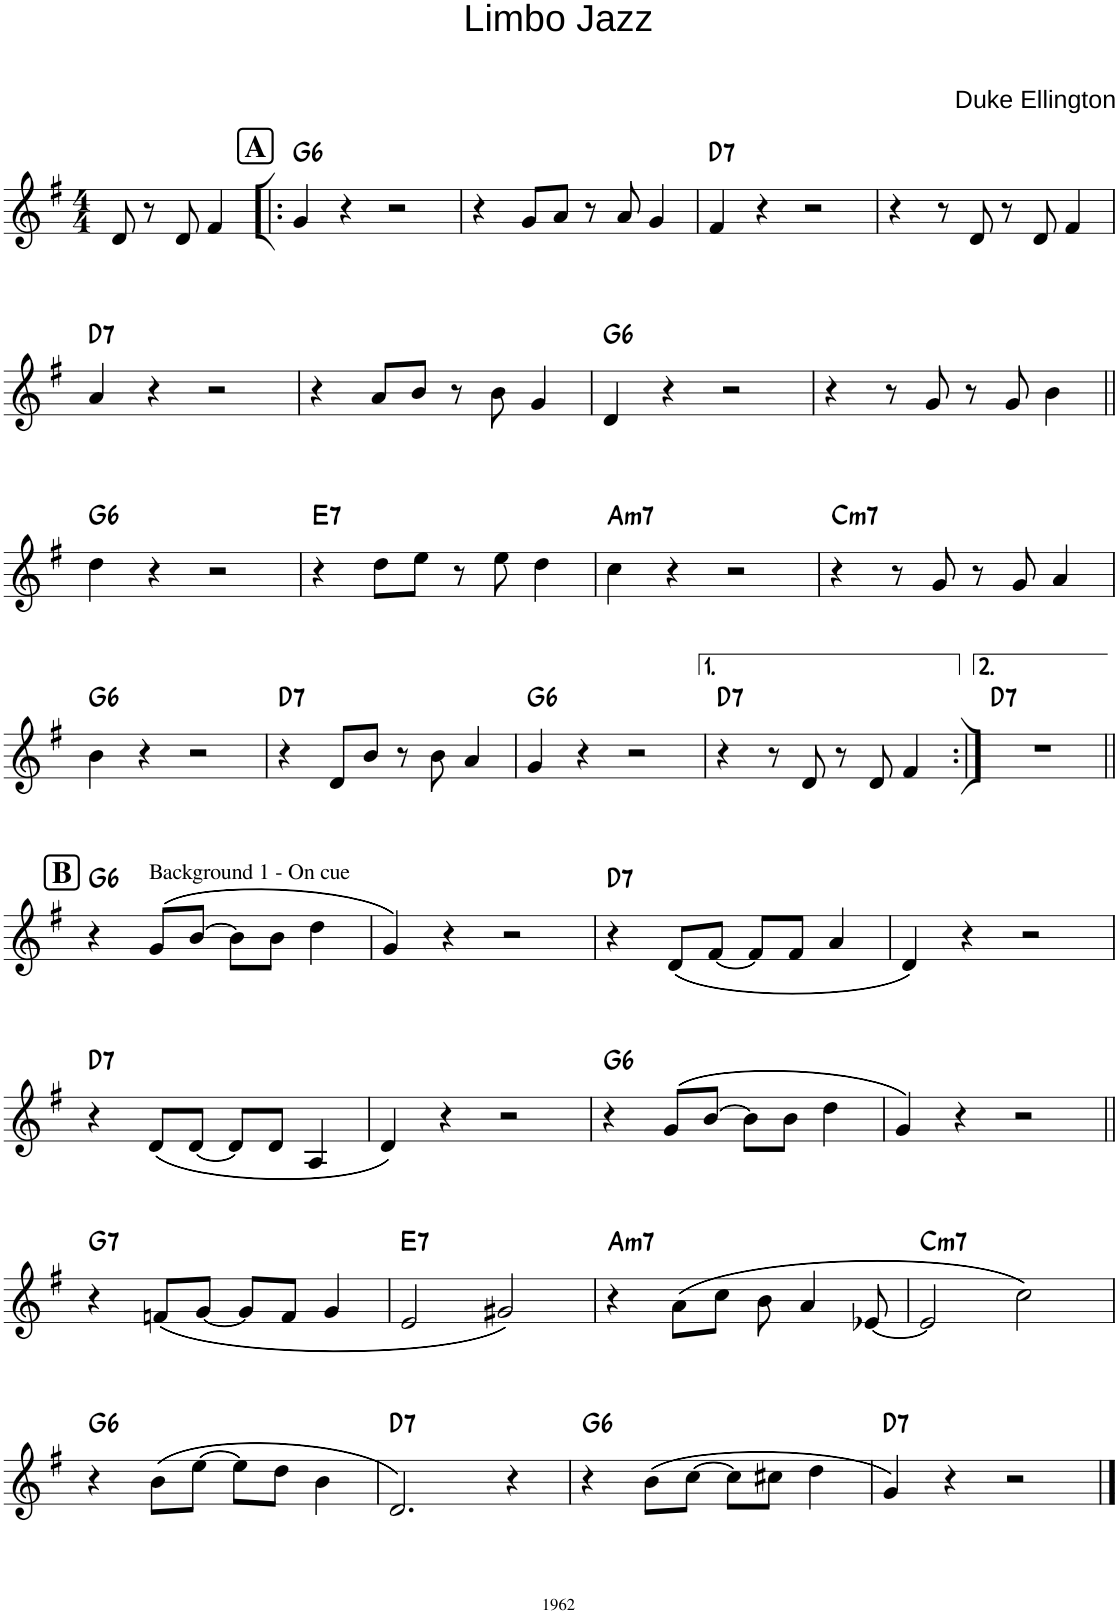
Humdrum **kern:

**kern	**harte
*part1	*part1
*staff1	*
*I"Piano	*
*I'Pno.	*
*clefG2	*
*k[f#]	*
*M4/4	*
=1	=1
8d/	.
8r	.
8d/	.
4f#/	.
!!LO:REH:place=s1:a:B:rj:fs=14:t=A
=2!|:	=2!|:
!	!LO:H:kt=6
4g/	G:maj6
4r	.
2r	.
=3	=3
4r	.
8g/L	.
8a/J	.
8r	.
8a/	.
4g/	.
=4	=4
!	!LO:H:kt=7
4f#/	D:7
4r	.
2r	.
=5	=5
4r	.
8r	.
8d/	.
8r	.
8d/	.
4f#/	.
!!LO:LB:g=z
=6	=6
!	!LO:H:kt=7
4a/	D:7
4r	.
2r	.
=7	=7
4r	.
8a/L	.
8b/J	.
8r	.
8b\	.
4g/	.
=8	=8
!	!LO:H:kt=6
4d/	G:maj6
4r	.
2r	.
=9	=9
4r	.
8r	.
8g/	.
8r	.
8g/	.
4b\	.
!!LO:LB:g=z
=10||	=10||
!	!LO:H:kt=6
4dd\	G:maj6
4r	.
2r	.
=11	=11
!	!LO:H:kt=7
4r	E:7
8dd\L	.
8ee\J	.
8r	.
8ee\	.
4dd\	.
=12	=12
!	!LO:H:kt=m7
4cc\	A:min7
4r	.
2r	.
=13	=13
!	!LO:H:kt=m7
4r	C:min7
8r	.
8g/	.
8r	.
8g/	.
4a/	.
!!LO:LB:g=z
=14	=14
!	!LO:H:kt=6
4b\	G:maj6
4r	.
2r	.
=15	=15
!	!LO:H:kt=7
4r	D:7
8d/L	.
8b/J	.
8r	.
8b\	.
4a/	.
=16	=16
!	!LO:H:kt=6
4g/	G:maj6
4r	.
2r	.
=17	=17
!	!LO:H:kt=7
4r	D:7
8r	.
8d/	.
8r	.
8d/	.
4f#/	.
=18:|!	=18:|!
!	!LO:H:kt=7
1r	D:7
!!LO:LB:g=z
!!LO:REH:place=s1:a:B:rj:fs=14:t=B
=19||	=19||
!	!LO:H:kt=6
4r	G:maj6
!LO:TX:a:t=Background 1 - On cue	!
(8g/L	.
[8b/J	.
8b\L]	.
8b\J	.
4dd\	.
=20	=20
4g/)	.
4r	.
2r	.
=21	=21
!	!LO:H:kt=7
4r	D:7
(8d/L	.
[8f#/J	.
8f#/L]	.
8f#/J	.
4a/	.
=22	=22
4d/)	.
4r	.
2r	.
!!LO:LB:g=z
=23	=23
!	!LO:H:kt=7
4r	D:7
(8d/L	.
[8d/J	.
8d/L]	.
8d/J	.
4A/	.
=24	=24
4d/)	.
4r	.
2r	.
=25	=25
!	!LO:H:kt=6
4r	G:maj6
(8g/L	.
[8b/J	.
8b\L]	.
8b\J	.
4dd\	.
=26	=26
4g/)	.
4r	.
2r	.
!!LO:LB:g=z
=27||	=27||
!	!LO:H:kt=7
4r	G:7
(<8fn/L	.
[8g/J	.
8g/L]	.
8f/J	.
4g/	.
=28	=28
!	!LO:H:kt=7
2e/	E:7
2g#X/)	.
=29	=29
!	!LO:H:kt=m7
4r	A:min7
(8a\L	.
8cc\J	.
8b\	.
4a/	.
[8e-X/	.
=30	=30
!	!LO:H:kt=m7
2e-/]	C:min7
2cc\)	.
!!LO:LB:g=z
=31	=31
!	!LO:H:kt=6
4r	G:maj6
(8b\L	.
[8ee\J	.
8ee\L]	.
8dd\J	.
4b\	.
=32	=32
!	!LO:H:kt=7
2.d/)	D:7
4r	.
=33	=33
!	!LO:H:kt=6
4r	G:maj6
(8b\L	.
[8cc\J	.
8cc\L]	.
8cc#X\J	.
4dd\	.
=34	=34
!	!LO:H:kt=7
4g/)	D:7
4r	.
2r	.
==	==
*-	*-
